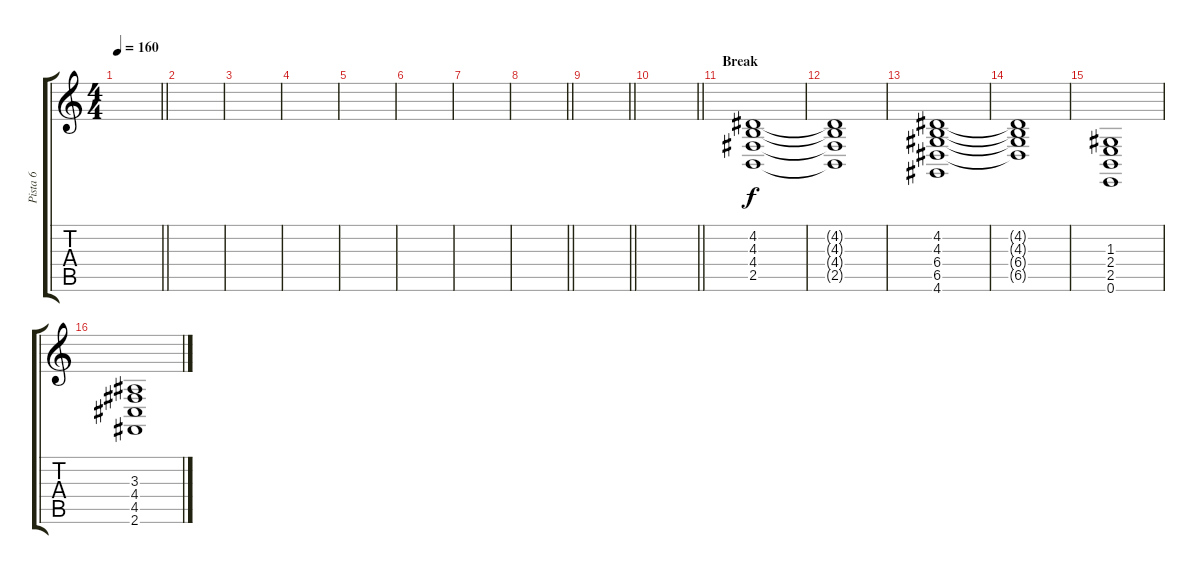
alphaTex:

\track ("Pista 6" "Pista 6") {instrument stringensemble1}
\staff {score tabs}
\tuning (E4 B3 G3 D3 A2 E2) {hide}
\ts (4 4)
\tempo 160
\clef g2
\barLineRight lightlight
\ks c
|
|
|
|
|
|
|
\barLineRight lightlight
|
\barLineRight lightlight
|
\barLineRight lightlight
|
\section ("" "Break")
(4.2 4.3 4.4 2.5).1 |
(4.2{t} 4.3{t} 4.4{t} 2.5{t}).1 |
(4.2 4.3 6.4 6.5 4.6).1 |
(4.2{t} 4.3{t} 6.4{t} 6.5{t}).1 |
(1.3 2.4 2.5 0.6).1 |
(3.3 4.4 4.5 2.6).1
